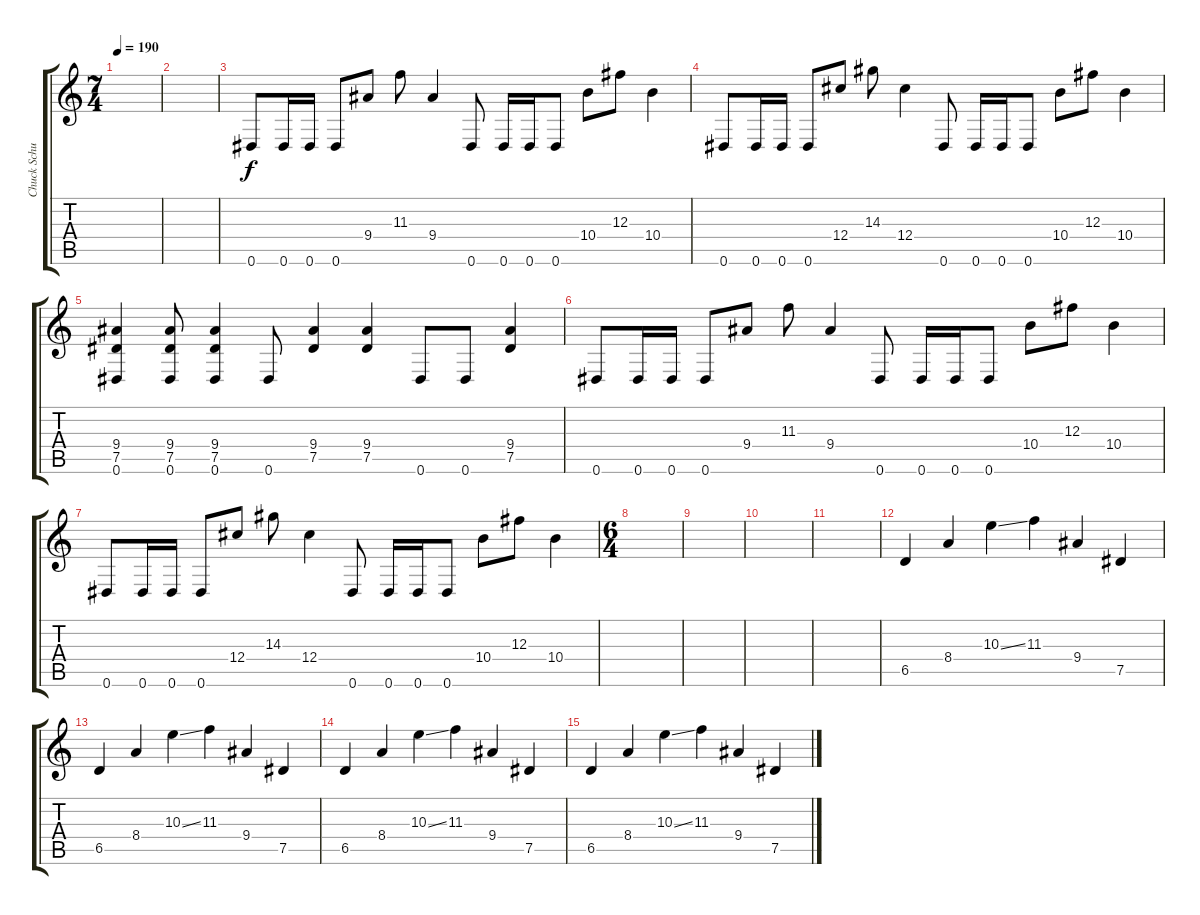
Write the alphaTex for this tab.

\track ("Chuck Schuldiner" "Chuck Schu") {instrument distortionguitar}
\staff {score tabs}
\tuning (Eb4 Bb3 Gb3 Db3 Ab2 Eb2) {hide}
\ts (7 4)
\tempo 190
\clef g2
\ks c
|
|
0.6.8 0.6.16 0.6.16 0.6.8 9.4.8 11.3.8 9.4.4 0.6.8 0.6.16 0.6.16 0.6.8 10.4.8 12.3.8 10.4.4 |
0.6.8 0.6.16 0.6.16 0.6.8 12.4.8 14.3.8 12.4.4 0.6.8 0.6.16 0.6.16 0.6.8 10.4.8 12.3.8 10.4.4 |
(9.4 7.5 0.6).4 (9.4 7.5 0.6).8 (9.4 7.5 0.6).4 0.6.8 (9.4 7.5).4 (9.4 7.5).4 0.6.8 0.6.8 (9.4 7.5).4 |
0.6.8 0.6.16 0.6.16 0.6.8 9.4.8 11.3.8 9.4.4 0.6.8 0.6.16 0.6.16 0.6.8 10.4.8 12.3.8 10.4.4 |
0.6.8 0.6.16 0.6.16 0.6.8 12.4.8 14.3.8 12.4.4 0.6.8 0.6.16 0.6.16 0.6.8 10.4.8 12.3.8 10.4.4 |
\ts (6 4)
|
|
|
|
6.5.4 8.4.4 10.3{ss}.4 11.3.4 9.4.4 7.5.4 |
6.5.4 8.4.4 10.3{ss}.4 11.3.4 9.4.4 7.5.4 |
6.5.4 8.4.4 10.3{ss}.4 11.3.4 9.4.4 7.5.4 |
6.5.4 8.4.4 10.3{ss}.4 11.3.4 9.4.4 7.5.4
